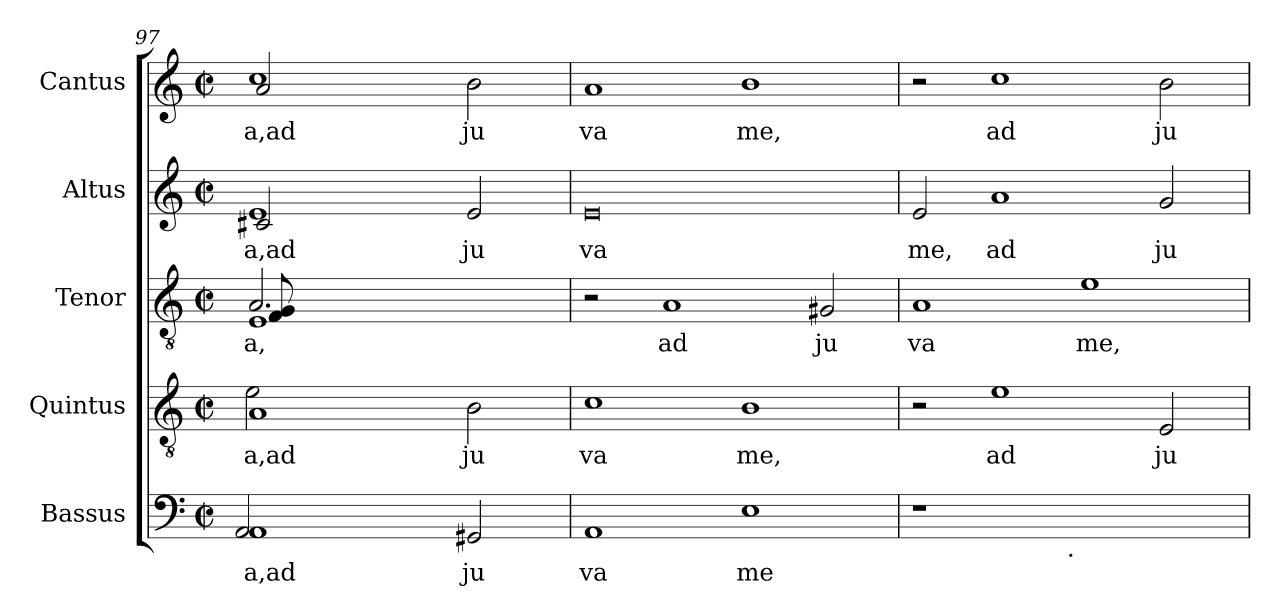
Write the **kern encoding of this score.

**kern	**text	**kern	**text	**kern	**text	**kern	**text	**kern	**text
*part5	*part5	*part4	*part4	*part3	*part3	*part2	*part2	*part1	*part1
*staff5	*staff5	*staff4	*staff4	*staff3	*staff3	*staff2	*staff2	*staff1	*staff1
*I"Bassus	*	*I"Quintus	*	*I"Tenor	*	*I"Altus	*	*I"Cantus	*
*clefF4	*	*clefGv2	*	*clefGv2	*	*clefG2	*	*clefG2	*
*k[]	*	*k[]	*	*k[]	*	*k[]	*	*k[]	*
*C:	*	*C:	*	*C:	*	*C:	*	*C:	*
*M2/2	*	*M2/2	*	*M2/2	*	*M2/2	*	*M2/2	*
*met(c|)	*	*met(c|)	*	*met(c|)	*	*met(c|)	*	*met(c|)	*
=97	=97	=97	=97	=97	=97	=97	=97	=97	=97
*^	*	*	*	*	*	*	*	*	*
!	!	!LO:LY:b:cj	!	!LO:LY:b:cj	!	!LO:LY:b	!	!LO:LY:b:cj	!	!LO:LY:b:cj
*	*	*	*^	*	*^	*	*^	*	*^	*
*	*	*	*	*	*	*	*^	*	*	*	*	*	*	*
1AA	2AA/	a,ad	1A	2e\	a,ad	1E	2.A/	8G/ 8F/	a,	1e	2c#X/	a,ad	1cc	2a/	a,ad
.	.	.	.	.	.	.	.	2ryy	.	.	.	.	.	.	.
.	1ryy	.	.	1ryy	.	.	.	.	.	.	1ryy	.	.	1ryy	.
.	.	.	.	.	.	.	.	2..ryy	.	.	.	.	.	.	.
.	.	.	.	.	.	.	2ryy	.	.	.	.	.	.	.	.
!	!	!LO:LY:b:cj	!	!	!LO:LY:b:cj	!	!	!	!	!	!	!LO:LY:b:cj	!	!	!LO:LY:b:cj
2GG#X/	.	ju	2B\	.	ju	2ryy	.	.	.	2e/	.	ju	2b\	.	ju
.	.	.	.	.	.	.	4ryy	.	.	.	.	.	.	.	.
*v	*v	*	*	*	*	*	*v	*v	*	*v	*v	*	*v	*v	*
*	*	*v	*v	*	*	*	*	*	*	*	*
=98	=98	=98	=98	=98	=98	=98	=98	=98	=98	=98
!	!LO:LY:b:cj	!	!LO:LY:b:cj	!	!	!	!	!LO:LY:b:cj	!	!LO:LY:b:cj
*	*	*	*	*v	*v	*	*	*	*	*
1AA	va	1c	va	2r	.	0e	va	1a	va
!	!	!	!	!	!LO:LY:b	!	!	!	!
.	.	.	.	1A	ad	.	.	.	.
!	!LO:LY:b:cj	!	!LO:LY:b:cj	!	!	!	!	!	!LO:LY:b:cj
1E	me	1B	me,	.	.	.	.	1b	me,
!	!	!	!	!	!LO:LY:b	!	!	!	!
.	.	.	.	2G#X/	ju	.	.	.	.
=99	=99	=99	=99	=99	=99	=99	=99	=99	=99
!	!	!	!	!	!LO:LY:b	!	!LO:LY:b:cj	!	!
*^	*	*	*	*	*	*	*	*	*
1r	2ryy	.	2r	.	1A	va	2e/	me,	2r	.
!	!	!	!	!LO:LY:b:cj	!	!	!	!LO:LY:b:cj	!	!LO:LY:b:cj
.	4...ryy	.	1e	ad	.	.	1a	ad	1cc	ad
!	!LO:TX:b:t=.	!	!	!	!	!	!	!	!	!
.	1ryy	.	.	.	.	.	.	.	.	.
!	!	!	!	!	!	!LO:LY:b	!	!	!	!
1ryy	.	.	.	.	1e	me,	.	.	.	.
!	!	!	!	!LO:LY:b:cj	!	!	!	!LO:LY:b:cj	!	!LO:LY:b:cj
.	.	.	2E/	ju	.	.	2g/	ju	2b\	ju
.	32ryy	.	.	.	.	.	.	.	.	.
*v	*v	*	*	*	*	*	*	*	*	*
=	=	=	=	=	=	=	=	=	=
*-	*-	*-	*-	*-	*-	*-	*-	*-	*-
